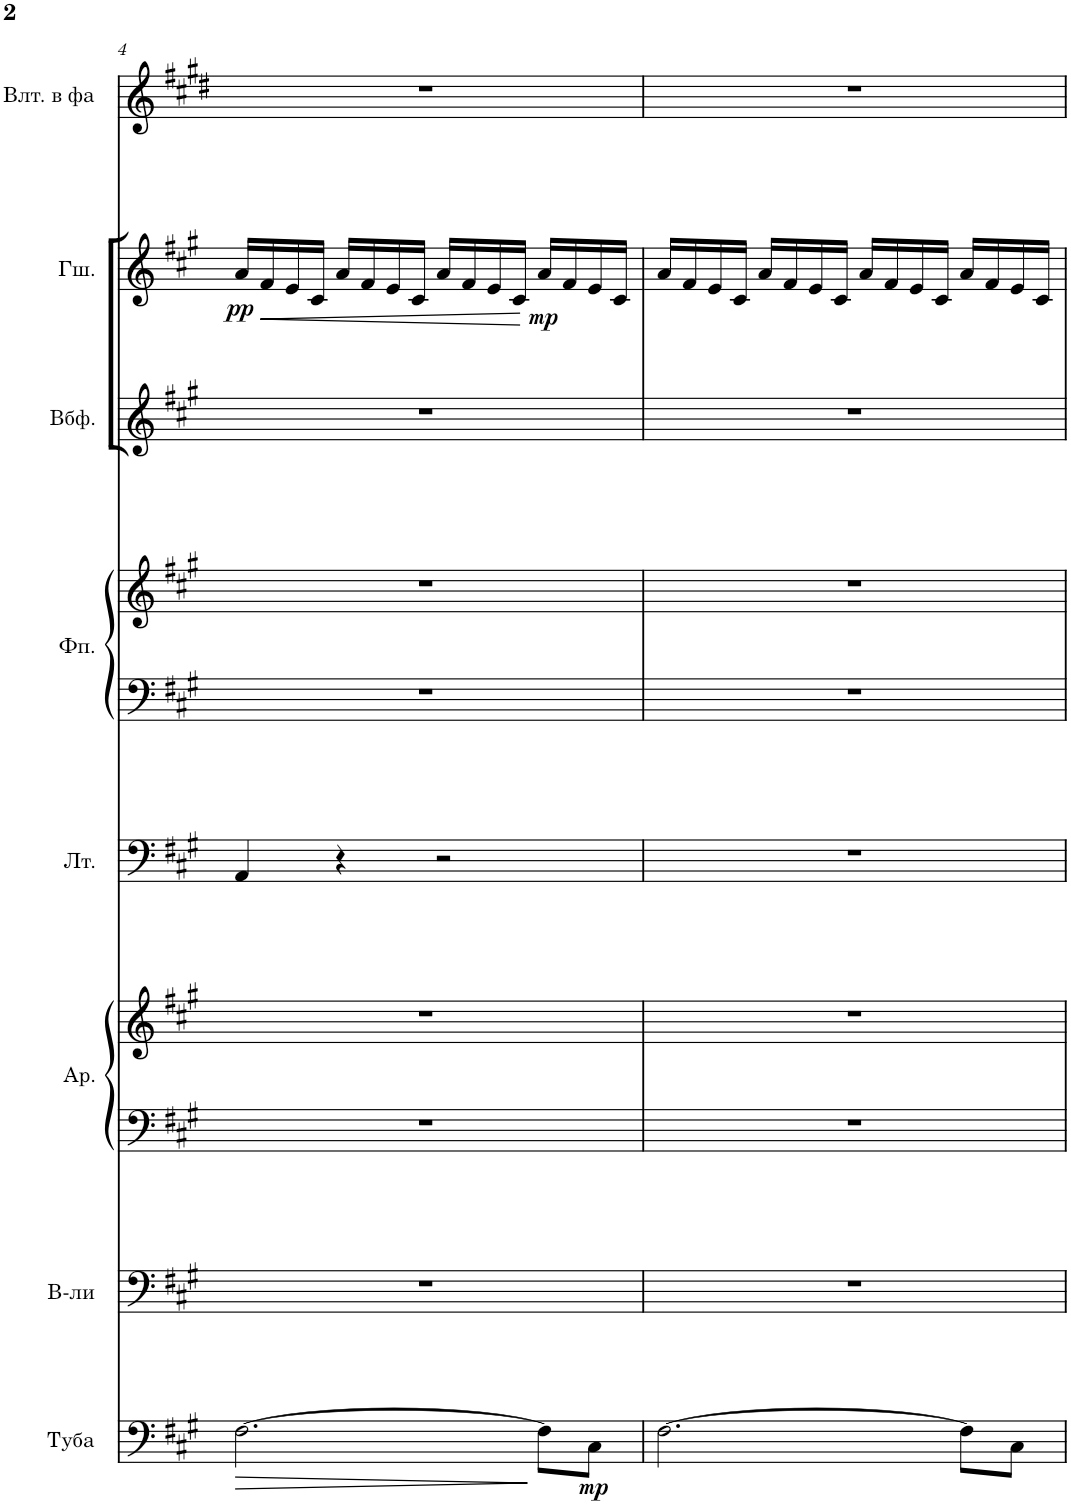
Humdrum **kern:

**kern	**dynam	**kern	**kern	**kern	**kern	**kern	**kern	**kern	**kern	**dynam	**kern
*part8	*part8	*part7	*part6	*part6	*part5	*part4	*part4	*part3	*part2	*part2	*part1
*staff10	*staff10	*staff9	*staff8	*staff7	*staff6	*staff5	*staff4	*staff3	*staff2	*staff2	*staff1
*I"Туба	*	*I"Виолончели	*I"Арфа	*	*I"Литавры	*I"Фортепиано	*	*I"Вибрафон	*I"Глокеншпиль	*	*I"Валторна в фа
!!LO:PB:g=z
*clefF4	*	*clefF4	*clefF4	*clefG2	*clefF4	*clefF4	*clefG2	*clefG2	*clefG2	*	*clefG2
*	*	*	*	*	*	*	*	*	*Trd-14c-24	*	*Trd4c7
*k[f#c#g#]	*	*k[f#c#g#]	*k[f#c#g#]	*k[f#c#g#]	*k[f#c#g#]	*k[f#c#g#]	*k[f#c#g#]	*k[f#c#g#]	*k[f#c#g#]	*	*k[f#c#g#d#]
*M4/4	*	*M4/4	*M4/4	*M4/4	*M4/4	*M4/4	*M4/4	*M4/4	*M4/4	*	*M4/4
=4	=4	=4	=4	=4	=4	=4	=4	=4	=4	=4	=4
!	!LO:HP:b	!	!	!	!	!	!	!	!	!LO:DY:b	!
[2.F#\	>	1r	1r	1r	4AA/	1r	1r	1r	16a/LL	pp	1r
!	!	!	!	!	!	!	!	!	!	!LO:HP:b	!
.	.	.	.	.	.	.	.	.	16f#/	<	.
.	.	.	.	.	.	.	.	.	16e/	.	.
.	.	.	.	.	.	.	.	.	16c#/JJ	.	.
.	.	.	.	.	4r	.	.	.	16a/LL	.	.
.	.	.	.	.	.	.	.	.	16f#/	.	.
.	.	.	.	.	.	.	.	.	16e/	.	.
.	.	.	.	.	.	.	.	.	16c#/JJ	.	.
.	.	.	.	.	2r	.	.	.	16a/LL	.	.
.	.	.	.	.	.	.	.	.	16f#/	.	.
.	.	.	.	.	.	.	.	.	16e/	.	.
.	.	.	.	.	.	.	.	.	16c#/JJ	.	.
!	!	!	!	!	!	!	!	!	!	!LO:DY:n=1:b	!
8F#\L]	]	.	.	.	.	.	.	.	16a/LL	[ mp	.
.	.	.	.	.	.	.	.	.	16f#/	.	.
!	!LO:DY:b	!	!	!	!	!	!	!	!	!	!
8C#\J	mp	.	.	.	.	.	.	.	16e/	.	.
.	.	.	.	.	.	.	.	.	16c#/JJ	.	.
=5	=5	=5	=5	=5	=5	=5	=5	=5	=5	=5	=5
[2.F#\	.	1r	1r	1r	1r	1r	1r	1r	16a/LL	.	1r
.	.	.	.	.	.	.	.	.	16f#/	.	.
.	.	.	.	.	.	.	.	.	16e/	.	.
.	.	.	.	.	.	.	.	.	16c#/JJ	.	.
.	.	.	.	.	.	.	.	.	16a/LL	.	.
.	.	.	.	.	.	.	.	.	16f#/	.	.
.	.	.	.	.	.	.	.	.	16e/	.	.
.	.	.	.	.	.	.	.	.	16c#/JJ	.	.
.	.	.	.	.	.	.	.	.	16a/LL	.	.
.	.	.	.	.	.	.	.	.	16f#/	.	.
.	.	.	.	.	.	.	.	.	16e/	.	.
.	.	.	.	.	.	.	.	.	16c#/JJ	.	.
8F#\L]	.	.	.	.	.	.	.	.	16a/LL	.	.
.	.	.	.	.	.	.	.	.	16f#/	.	.
8C#\J	.	.	.	.	.	.	.	.	16e/	.	.
.	.	.	.	.	.	.	.	.	16c#/JJ	.	.
=	=	=	=	=	=	=	=	=	=	=	=
*-	*-	*-	*-	*-	*-	*-	*-	*-	*-	*-	*-
